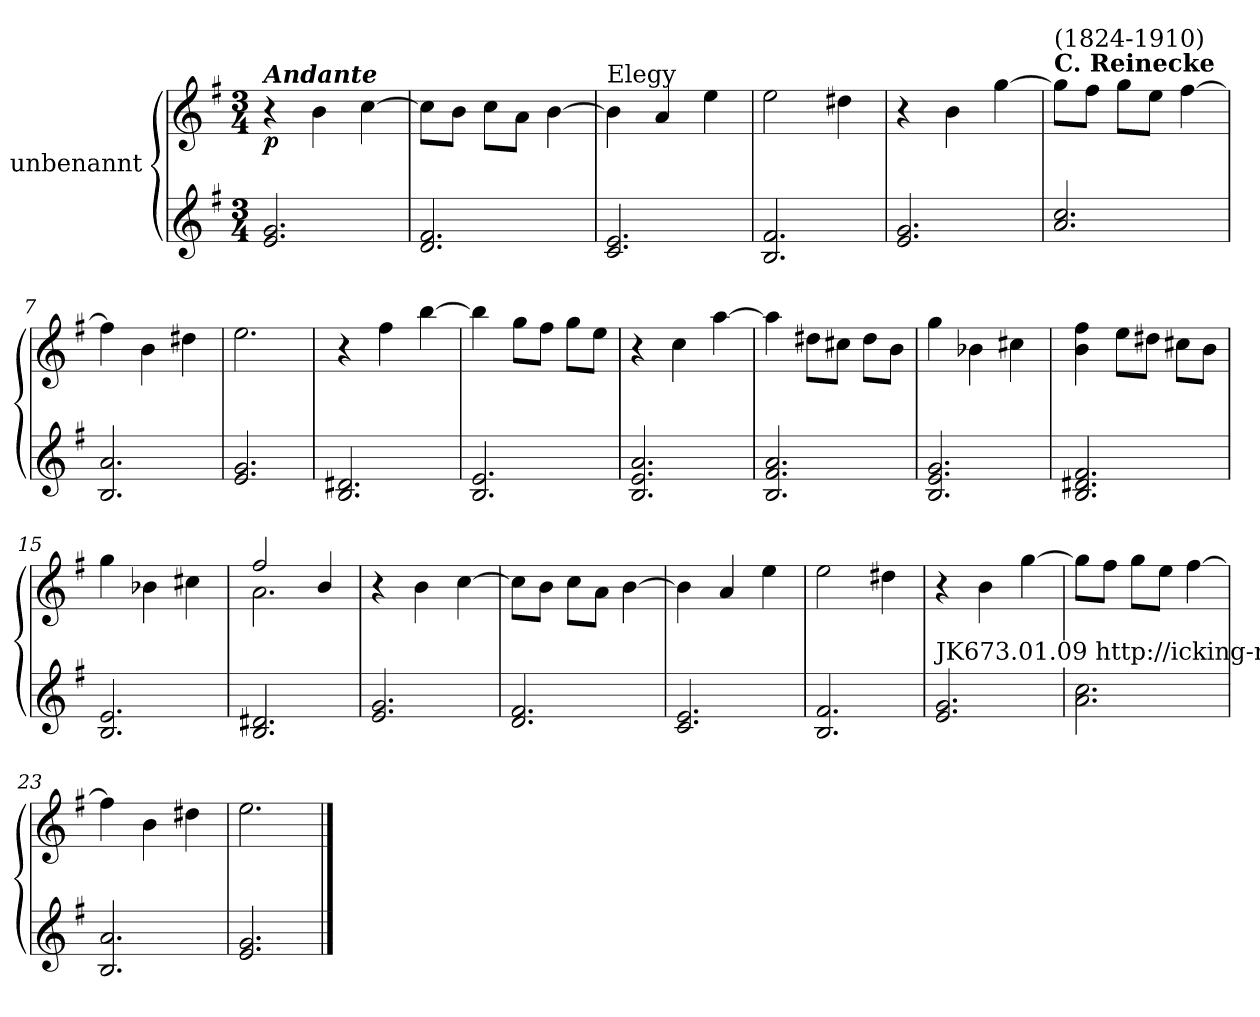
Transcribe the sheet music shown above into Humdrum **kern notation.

**kern	**kern	**dynam
*part1	*part1	*part1
*staff2	*staff1	*staff1/2
*I"unbenannt	*	*
*clefG2	*clefG2	*
*k[f#]	*k[f#]	*
*M3/4	*M3/4	*
=1	=1	=1
!	!LO:TX:a:Bi:t=Andante	!
!	!	!LO:DY:b
2.e/ 2.g/	4r	p
.	4b\	.
.	[4cc\	.
=2	=2	=2
2.d/ 2.f#/	8cc\L]	.
.	8b\J	.
.	8cc\L	.
.	8a\J	.
.	[4b\	.
=3	=3	=3
!	!LO:TX:a:t=Elegy	!
2.c/ 2.e/	4b\]	.
.	4a/	.
.	4ee\	.
=4	=4	=4
2.B/ 2.f#/	2ee\	.
.	4dd#X\	.
=5	=5	=5
2.e/ 2.g/	4r	.
.	4b\	.
.	[4gg\	.
=6	=6	=6
!	!LO:TX:a:B:t=C. Reinecke	!
!	!LO:TX:a:t=(1824-1910)	!
2.a/ 2.cc/	8gg\L]	.
.	8ff#\J	.
.	8gg\L	.
.	8ee\J	.
.	[4ff#\	.
!!LO:LB:g=z
=7	=7	=7
2.B/ 2.a/	4ff#\]	.
.	4b\	.
.	4dd#X\	.
=8	=8	=8
2.e/ 2.g/	2.ee\	.
=9	=9	=9
2.B/ 2.d#X/	4r	.
.	4ff#\	.
.	[4bb\	.
=10	=10	=10
2.B/ 2.e/	4bb\]	.
.	8gg\L	.
.	8ff#\J	.
.	8gg\L	.
.	8ee\J	.
=11	=11	=11
2.B/ 2.e/ 2.a/	4r	.
.	4cc\	.
.	[4aa\	.
=12	=12	=12
2.B/ 2.f#/ 2.a/	4aa\]	.
.	8dd#X\L	.
.	8cc#X\J	.
.	8dd#\L	.
.	8b\J	.
!!LO:LB:g=z
=13	=13	=13
2.B/ 2.e/ 2.g/	4gg\	.
.	4b-X\	.
.	4cc#X\	.
=14	=14	=14
2.B/ 2.d#X/ 2.f#/	4b\ 4ff#\	.
.	8ee\L	.
.	8dd#X\J	.
.	8cc#X\L	.
.	8b\J	.
=15	=15	=15
2.B/ 2.e/	4gg\	.
.	4b-X\	.
.	4cc#X\	.
=16	=16	=16
*	*^	*
2.B/ 2.d#X/	2ff#/	2.a\	.
.	4b/	.	.
*	*v	*v	*
=17	=17	=17
2.e/ 2.g/	4r	.
.	4b\	.
.	[4cc\	.
=18	=18	=18
2.d/ 2.f#/	8cc\L]	.
.	8b\J	.
.	8cc\L	.
.	8a\J	.
.	[4b\	.
!!LO:LB:g=z
=19	=19	=19
2.c/ 2.e/	4b\]	.
.	4a/	.
.	4ee\	.
=20	=20	=20
2.B/ 2.f#/	2ee\	.
.	4dd#X\	.
=21	=21	=21
!LO:TX:a:t=JK673.01.09 http&colon;//icking-music-archive.org	!	!
2.e/ 2.g/	4r	.
.	4b\	.
.	[4gg\	.
=22	=22	=22
2.a\ 2.cc\	8gg\L]	.
.	8ff#\J	.
.	8gg\L	.
.	8ee\J	.
.	[4ff#\	.
=23	=23	=23
2.B/ 2.a/	4ff#\]	.
.	4b\	.
.	4dd#X\	.
=24	=24	=24
2.e/> 2.g/>	2.ee>\	.
==	==	==
*-	*-	*-
